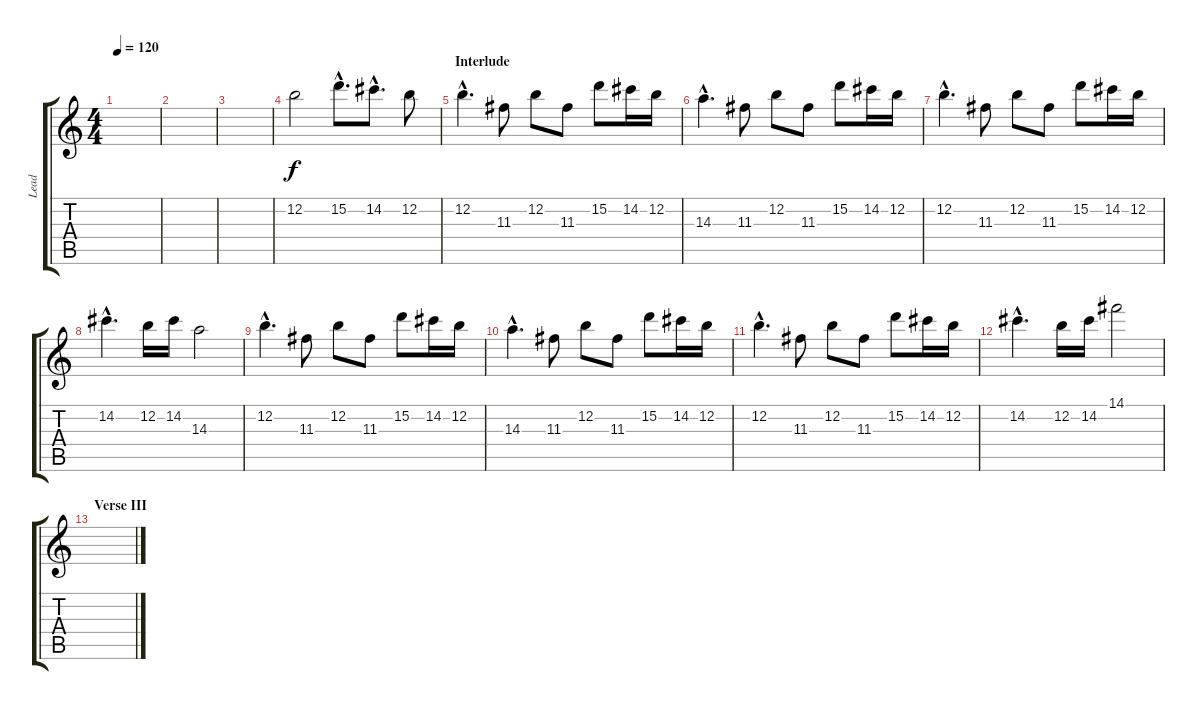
\track ("Lead" "Lead") {instrument distortionguitar}
\staff {score tabs}
\tuning (E4 B3 G3 D3 A2 E2) {hide}
\ts (4 4)
\tempo 120
\clef g2
\ks c
|
|
|
12.2.2 15.2{hac}.8{d} 14.2{hac}.8{d} 12.2.8 |
\section ("" "Interlude")
12.2{hac}.4{d} 11.3.8 12.2.8 11.3.8 15.2.8 14.2.16 12.2.16 |
14.3{hac}.4{d} 11.3.8 12.2.8 11.3.8 15.2.8 14.2.16 12.2.16 |
12.2{hac}.4{d} 11.3.8 12.2.8 11.3.8 15.2.8 14.2.16 12.2.16 |
14.2{hac}.4{d} 12.2.16 14.2.16 14.3.2 |
12.2{hac}.4{d volume 14 balance 13} 11.3.8 12.2.8 11.3.8 15.2.8 14.2.16 12.2.16 |
14.3{hac}.4{d} 11.3.8 12.2.8 11.3.8 15.2.8 14.2.16 12.2.16 |
12.2{hac}.4{d} 11.3.8 12.2.8 11.3.8 15.2.8 14.2.16 12.2.16 |
14.2{hac}.4{d} 12.2.16 14.2.16 14.1.2 |
\section ("" "Verse III")
